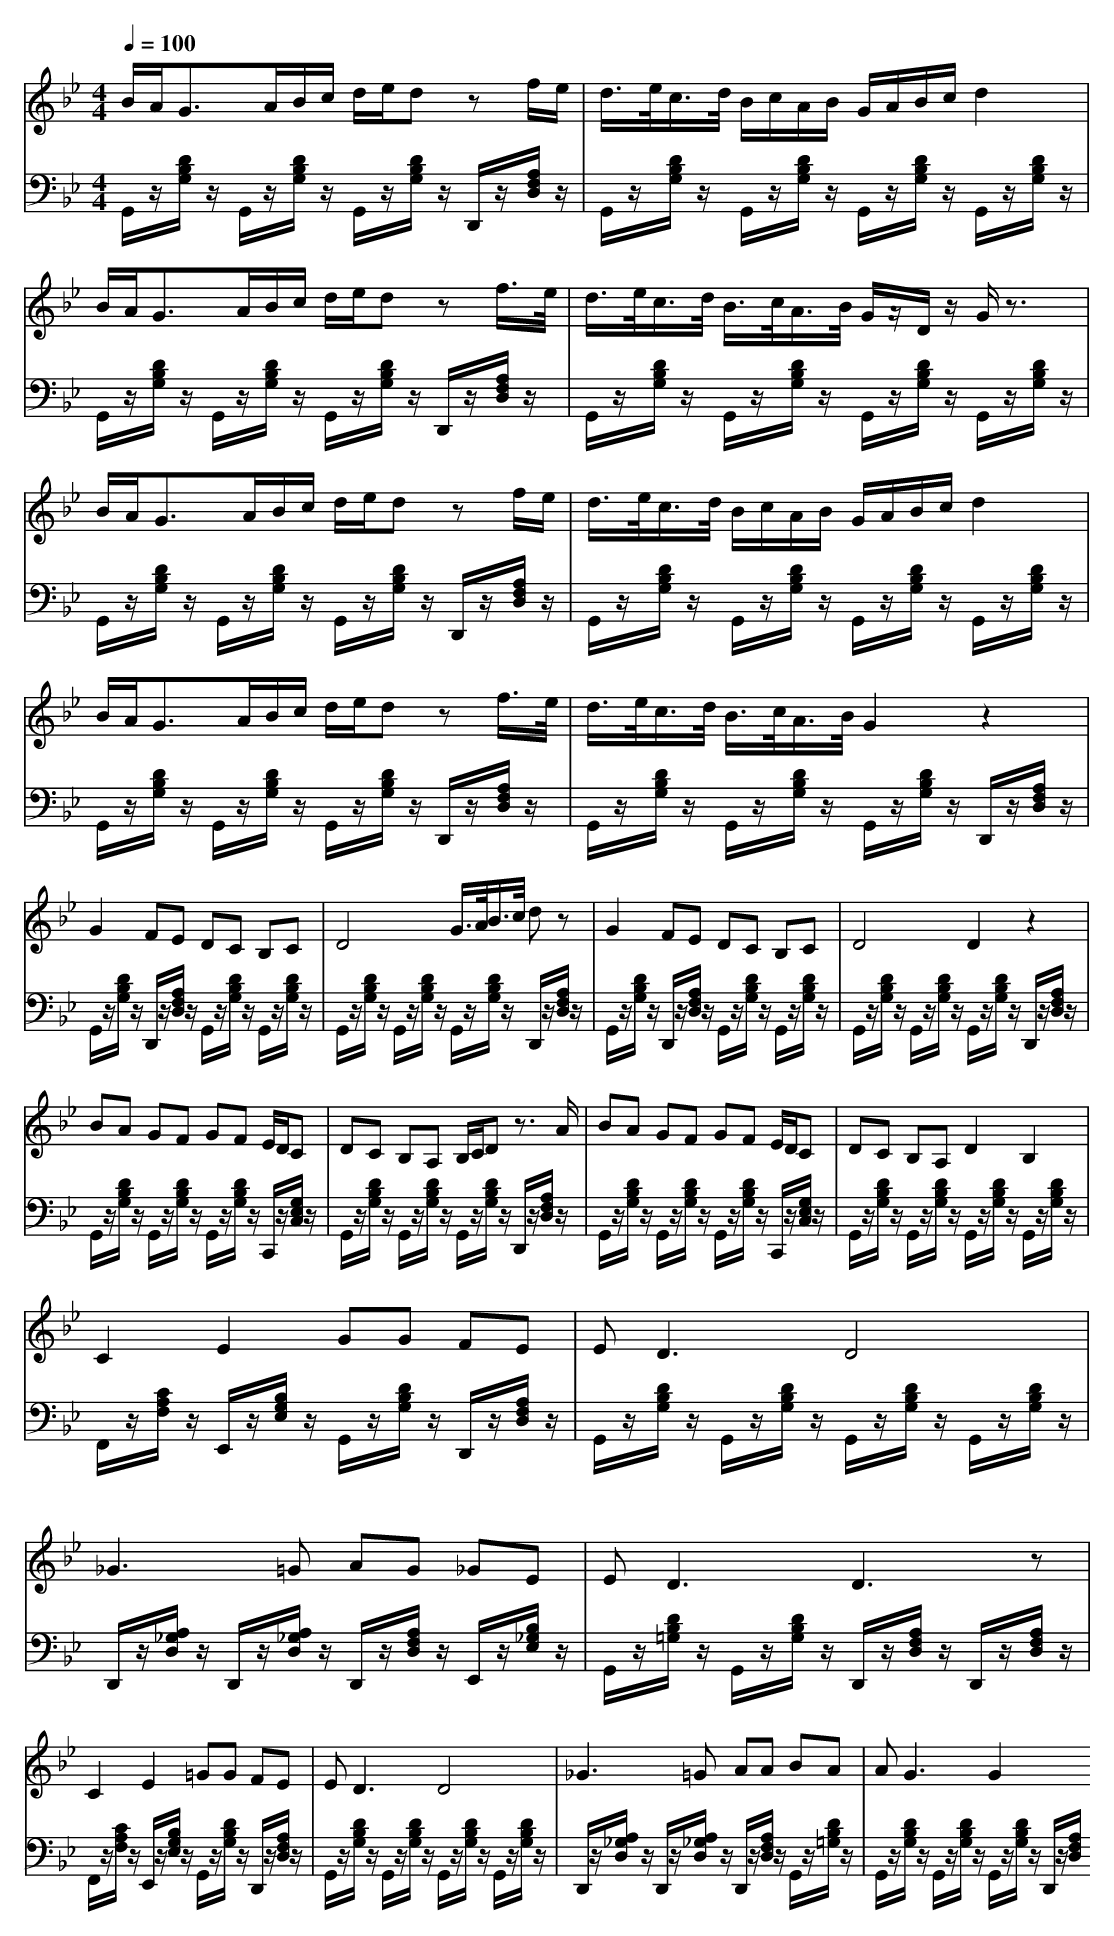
X:1
T:
M: 4/4
L: 1/8
Q:1/4=100
K:Bb % 2 flats
V:1
B/2A<GA/2B/2c/2 d/2e/2d zf/2e/2|d/2>e/2c/2>d/2 B/2c/2A/2B/2 G/2A/2B/2c/2 d2|B/2A<GA/2B/2c/2 d/2e/2d zf/2>e/2|d/2>e/2c/2>d/2 B/2>c/2A/2>B/2 G/2z/2D/2z/2 G/2z3/2|
B/2A<GA/2B/2c/2 d/2e/2d zf/2e/2|d/2>e/2c/2>d/2 B/2c/2A/2B/2 G/2A/2B/2c/2 d2|B/2A<GA/2B/2c/2 d/2e/2d zf/2>e/2|d/2>e/2c/2>d/2 B/2>c/2A/2>B/2 G2 z2|
G2 FE DC B,C|D4 G/2>A/2B/2>c/2 dz|G2 FE DC B,C|D4 D2 z2|
BA GF GF E/2D/2C|DC B,A, B,/2C/2D z3/2A/2|BA GF GF E/2D/2C|DC B,A, D2 B,2|
C2 E2 GG FE|E2<D2 D4|_G3=G AG _GE|E2<D2 D3z|
C2 E2 =GG FE|E2<D2 D4|_G3=G AA BA|A2<G2 G2
V:2
G,,/2z/2[D/2B,/2G,/2]z/2 G,,/2z/2[D/2B,/2G,/2]z/2 G,,/2z/2[D/2B,/2G,/2]z/2 D,,/2z/2[A,/2F,/2D,/2]z/2|G,,/2z/2[D/2B,/2G,/2]z/2 G,,/2z/2[D/2B,/2G,/2]z/2 G,,/2z/2[D/2B,/2G,/2]z/2 G,,/2z/2[D/2B,/2G,/2]z/2|G,,/2z/2[D/2B,/2G,/2]z/2 G,,/2z/2[D/2B,/2G,/2]z/2 G,,/2z/2[D/2B,/2G,/2]z/2 D,,/2z/2[A,/2F,/2D,/2]z/2|G,,/2z/2[D/2B,/2G,/2]z/2 G,,/2z/2[D/2B,/2G,/2]z/2 G,,/2z/2[D/2B,/2G,/2]z/2 G,,/2z/2[D/2B,/2G,/2]z/2|
G,,/2z/2[D/2B,/2G,/2]z/2 G,,/2z/2[D/2B,/2G,/2]z/2 G,,/2z/2[D/2B,/2G,/2]z/2 D,,/2z/2[A,/2F,/2D,/2]z/2|G,,/2z/2[D/2B,/2G,/2]z/2 G,,/2z/2[D/2B,/2G,/2]z/2 G,,/2z/2[D/2B,/2G,/2]z/2 G,,/2z/2[D/2B,/2G,/2]z/2|G,,/2z/2[D/2B,/2G,/2]z/2 G,,/2z/2[D/2B,/2G,/2]z/2 G,,/2z/2[D/2B,/2G,/2]z/2 D,,/2z/2[A,/2F,/2D,/2]z/2|G,,/2z/2[D/2B,/2G,/2]z/2 G,,/2z/2[D/2B,/2G,/2]z/2 G,,/2z/2[D/2B,/2G,/2]z/2 D,,/2z/2[A,/2F,/2D,/2]z/2|
G,,/2z/2[D/2B,/2G,/2]z/2 D,,/2z/2[A,/2F,/2D,/2]z/2 G,,/2z/2[D/2B,/2G,/2]z/2 G,,/2z/2[D/2B,/2G,/2]z/2|G,,/2z/2[D/2B,/2G,/2]z/2 G,,/2z/2[D/2B,/2G,/2]z/2 G,,/2z/2[D/2B,/2G,/2]z/2 D,,/2z/2[A,/2F,/2D,/2]z/2|G,,/2z/2[D/2B,/2G,/2]z/2 D,,/2z/2[A,/2F,/2D,/2]z/2 G,,/2z/2[D/2B,/2G,/2]z/2 G,,/2z/2[D/2B,/2G,/2]z/2|G,,/2z/2[D/2B,/2G,/2]z/2 G,,/2z/2[D/2B,/2G,/2]z/2 G,,/2z/2[D/2B,/2G,/2]z/2 D,,/2z/2[A,/2F,/2D,/2]z/2|
G,,/2z/2[D/2B,/2G,/2]z/2 G,,/2z/2[D/2B,/2G,/2]z/2 G,,/2z/2[D/2B,/2G,/2]z/2 C,,/2z/2[G,/2E,/2C,/2]z/2|G,,/2z/2[D/2B,/2G,/2]z/2 G,,/2z/2[D/2B,/2G,/2]z/2 G,,/2z/2[D/2B,/2G,/2]z/2 D,,/2z/2[A,/2F,/2D,/2]z/2|G,,/2z/2[D/2B,/2G,/2]z/2 G,,/2z/2[D/2B,/2G,/2]z/2 G,,/2z/2[D/2B,/2G,/2]z/2 C,,/2z/2[G,/2E,/2C,/2]z/2|G,,/2z/2[D/2B,/2G,/2]z/2 G,,/2z/2[D/2B,/2G,/2]z/2 G,,/2z/2[D/2B,/2G,/2]z/2 G,,/2z/2[D/2B,/2G,/2]z/2|
F,,/2z/2[C/2A,/2F,/2]z/2 E,,/2z/2[B,/2G,/2E,/2]z/2 G,,/2z/2[D/2B,/2G,/2]z/2 D,,/2z/2[A,/2F,/2D,/2]z/2|G,,/2z/2[D/2B,/2G,/2]z/2 G,,/2z/2[D/2B,/2G,/2]z/2 G,,/2z/2[D/2B,/2G,/2]z/2 G,,/2z/2[D/2B,/2G,/2]z/2|D,,/2z/2[A,/2_G,/2D,/2]z/2 D,,/2z/2[A,/2_G,/2D,/2]z/2 D,,/2z/2[A,/2F,/2D,/2]z/2 E,,/2z/2[B,/2_G,/2E,/2]z/2|G,,/2z/2[D/2B,/2=G,/2]z/2 G,,/2z/2[D/2B,/2G,/2]z/2 D,,/2z/2[A,/2F,/2D,/2]z/2 D,,/2z/2[A,/2F,/2D,/2]z/2|
F,,/2z/2[C/2A,/2F,/2]z/2 E,,/2z/2[B,/2G,/2E,/2]z/2 G,,/2z/2[D/2B,/2G,/2]z/2 D,,/2z/2[A,/2F,/2D,/2]z/2|G,,/2z/2[D/2B,/2G,/2]z/2 G,,/2z/2[D/2B,/2G,/2]z/2 G,,/2z/2[D/2B,/2G,/2]z/2 G,,/2z/2[D/2B,/2G,/2]z/2|D,,/2z/2[A,/2_G,/2D,/2]z/2 D,,/2z/2[A,/2_G,/2D,/2]z/2 D,,/2z/2[A,/2F,/2D,/2]z/2 G,,/2z/2[D/2B,/2=G,/2]z/2|G,,/2z/2[D/2B,/2G,/2]z/2 G,,/2z/2[D/2B,/2G,/2]z/2 G,,/2z/2[D/2B,/2G,/2]z/2 D,,/2z/2[A,/2F,/2D,/2]
